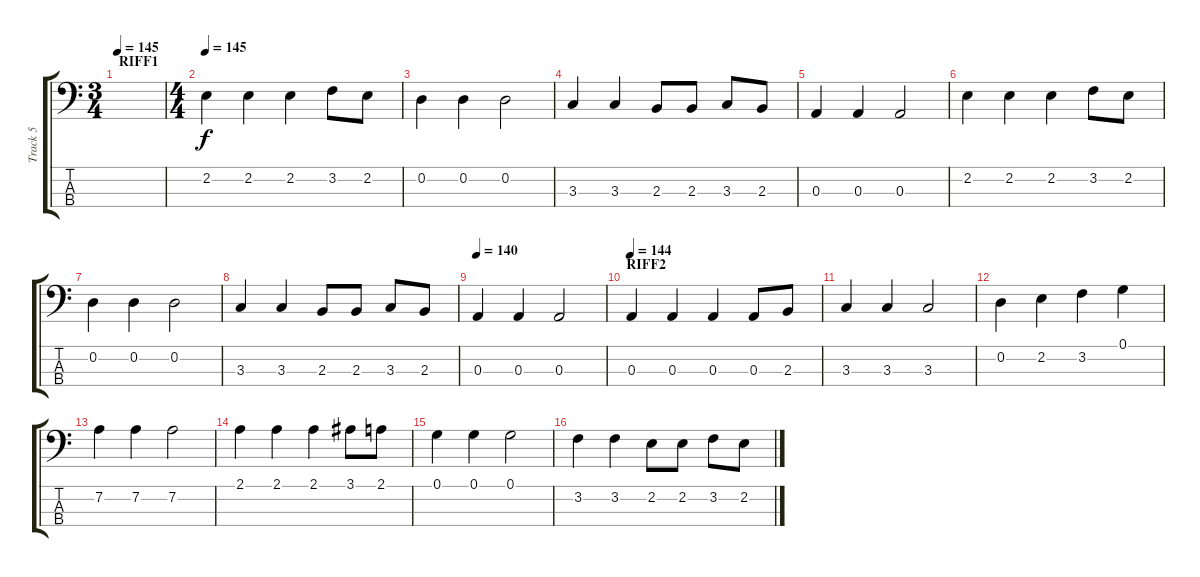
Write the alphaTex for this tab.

\track ("Track 5" "Track 5") {instrument electricbasspick}
\staff {score tabs}
\tuning (G2 D2 A1 E1) {hide}
\ts (3 4)
\section ("" "RIFF1")
\tempo 145
\tempo 125
\tempo 145
\clef f4
\ks c
|
\ts (4 4)
\tempo 145
2.2.4 2.2.4 2.2.4 3.2.8 2.2.8 |
0.2.4 0.2.4 0.2.2 |
3.3.4 3.3.4 2.3.8 2.3.8 3.3.8 2.3.8 |
0.3.4 0.3.4 0.3.2 |
2.2.4 2.2.4 2.2.4 3.2.8 2.2.8 |
0.2.4 0.2.4 0.2.2 |
3.3.4 3.3.4 2.3.8 2.3.8 3.3.8 2.3.8 |
\tempo 140
0.3.4 0.3.4 0.3.2 |
\section ("" "RIFF2")
\tempo 144
0.3.4 0.3.4 0.3.4 0.3.8 2.3.8 |
3.3.4 3.3.4 3.3.2 |
0.2.4 2.2.4 3.2.4 0.1.4 |
7.2.4 7.2.4 7.2.2 |
2.1.4 2.1.4 2.1.4 3.1.8 2.1.8 |
0.1.4 0.1.4 0.1.2 |
3.2.4 3.2.4 2.2.8 2.2.8 3.2.8 2.2.8
